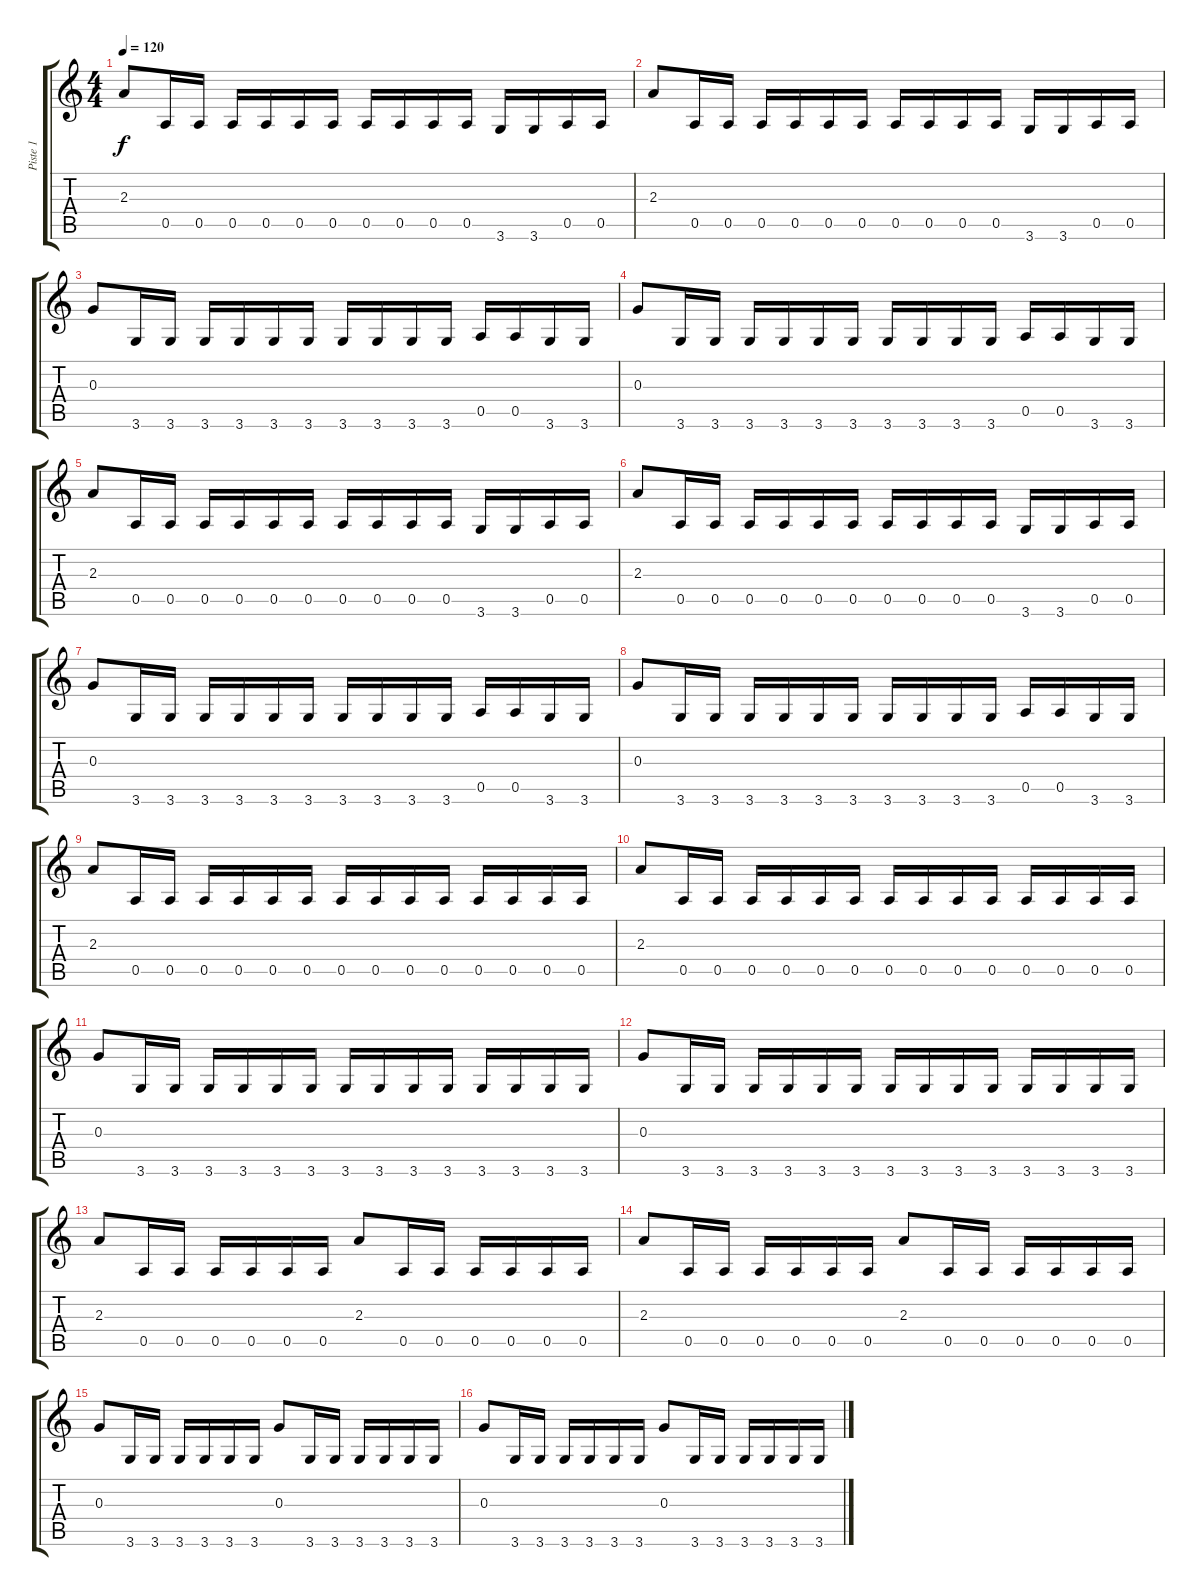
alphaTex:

\track ("Piste 1" "Piste 1") {instrument overdrivenguitar}
\staff {score tabs}
\tuning (E4 B3 G3 D3 A2 E2) {hide}
\ts (4 4)
\tempo 120
\clef g2
\ks c
2.3.8{dy f} 0.5.16 0.5.16 0.5.16 0.5.16 0.5.16 0.5.16 0.5.16 0.5.16 0.5.16 0.5.16 3.6.16 3.6.16 0.5.16 0.5.16 |
2.3.8 0.5.16 0.5.16 0.5.16 0.5.16 0.5.16 0.5.16 0.5.16 0.5.16 0.5.16 0.5.16 3.6.16 3.6.16 0.5.16 0.5.16 |
0.3.8 3.6.16 3.6.16 3.6.16 3.6.16 3.6.16 3.6.16 3.6.16 3.6.16 3.6.16 3.6.16 0.5.16 0.5.16 3.6.16 3.6.16 |
0.3.8 3.6.16 3.6.16 3.6.16 3.6.16 3.6.16 3.6.16 3.6.16 3.6.16 3.6.16 3.6.16 0.5.16 0.5.16 3.6.16 3.6.16 |
2.3.8 0.5.16 0.5.16 0.5.16 0.5.16 0.5.16 0.5.16 0.5.16 0.5.16 0.5.16 0.5.16 3.6.16 3.6.16 0.5.16 0.5.16 |
2.3.8 0.5.16 0.5.16 0.5.16 0.5.16 0.5.16 0.5.16 0.5.16 0.5.16 0.5.16 0.5.16 3.6.16 3.6.16 0.5.16 0.5.16 |
0.3.8 3.6.16 3.6.16 3.6.16 3.6.16 3.6.16 3.6.16 3.6.16 3.6.16 3.6.16 3.6.16 0.5.16 0.5.16 3.6.16 3.6.16 |
0.3.8 3.6.16 3.6.16 3.6.16 3.6.16 3.6.16 3.6.16 3.6.16 3.6.16 3.6.16 3.6.16 0.5.16 0.5.16 3.6.16 3.6.16 |
2.3.8 0.5.16 0.5.16 0.5.16 0.5.16 0.5.16 0.5.16 0.5.16 0.5.16 0.5.16 0.5.16 0.5.16 0.5.16 0.5.16 0.5.16 |
2.3.8 0.5.16 0.5.16 0.5.16 0.5.16 0.5.16 0.5.16 0.5.16 0.5.16 0.5.16 0.5.16 0.5.16 0.5.16 0.5.16 0.5.16 |
0.3.8 3.6.16 3.6.16 3.6.16 3.6.16 3.6.16 3.6.16 3.6.16 3.6.16 3.6.16 3.6.16 3.6.16 3.6.16 3.6.16 3.6.16 |
0.3.8 3.6.16 3.6.16 3.6.16 3.6.16 3.6.16 3.6.16 3.6.16 3.6.16 3.6.16 3.6.16 3.6.16 3.6.16 3.6.16 3.6.16 |
2.3.8 0.5.16 0.5.16 0.5.16 0.5.16 0.5.16 0.5.16 2.3.8 0.5.16 0.5.16 0.5.16 0.5.16 0.5.16 0.5.16 |
2.3.8 0.5.16 0.5.16 0.5.16 0.5.16 0.5.16 0.5.16 2.3.8 0.5.16 0.5.16 0.5.16 0.5.16 0.5.16 0.5.16 |
0.3.8 3.6.16 3.6.16 3.6.16 3.6.16 3.6.16 3.6.16 0.3.8 3.6.16 3.6.16 3.6.16 3.6.16 3.6.16 3.6.16 |
0.3.8 3.6.16 3.6.16 3.6.16 3.6.16 3.6.16 3.6.16 0.3.8 3.6.16 3.6.16 3.6.16 3.6.16 3.6.16 3.6.16
